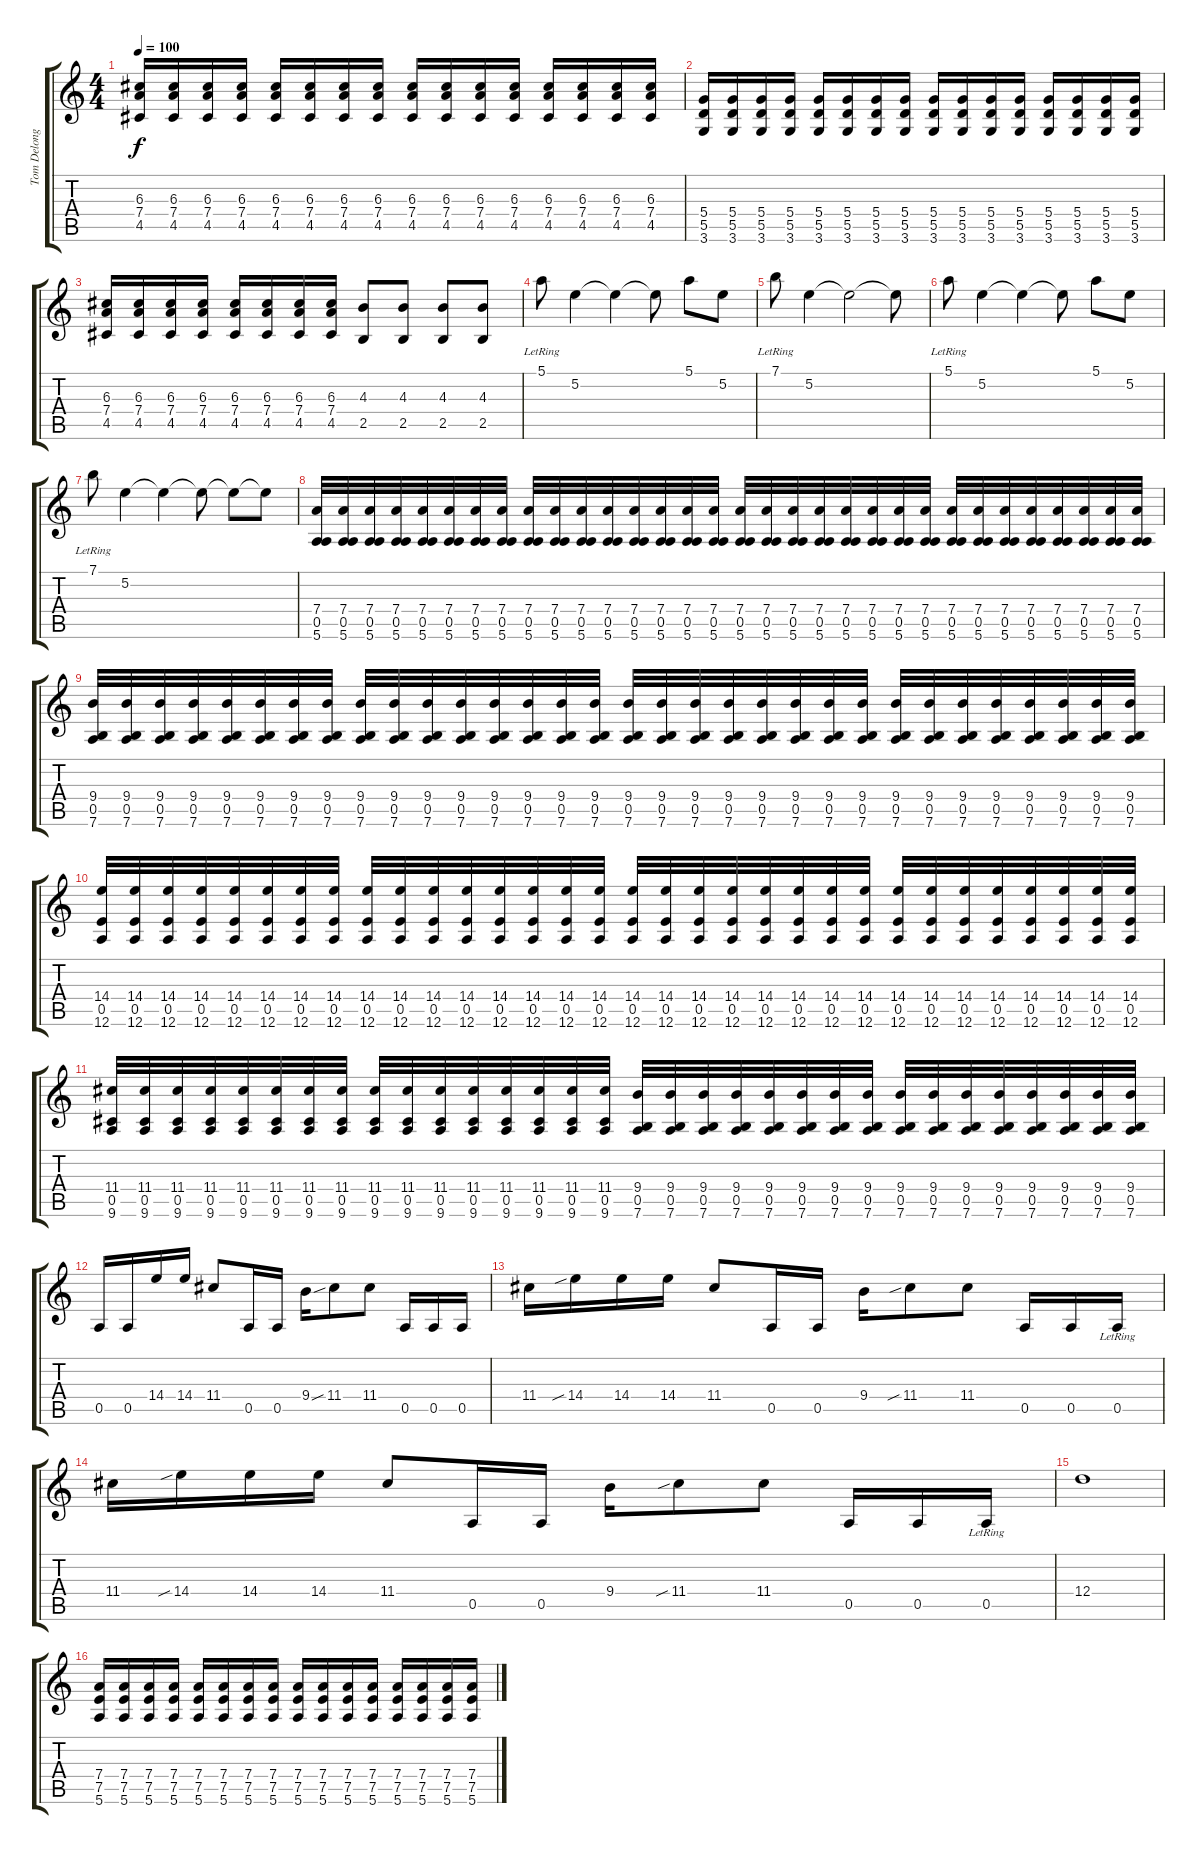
\track ("Tom Delonge - Guitare" "Tom Delong") {instrument distortionguitar}
\staff {score tabs}
\tuning (E4 B3 G3 D3 A2 E2) {hide}
\ts (4 4)
\tempo 100
\clef g2
\ks c
(6.3 7.4 4.5).16{dy f} (6.3 7.4 4.5).16 (6.3 7.4 4.5).16 (6.3 7.4 4.5).16 (6.3 7.4 4.5).16 (6.3 7.4 4.5).16 (6.3 7.4 4.5).16 (6.3 7.4 4.5).16 (6.3 7.4 4.5).16 (6.3 7.4 4.5).16 (6.3 7.4 4.5).16 (6.3 7.4 4.5).16 (6.3 7.4 4.5).16 (6.3 7.4 4.5).16 (6.3 7.4 4.5).16 (6.3 7.4 4.5).16 |
(5.4 5.5 3.6).16 (5.4 5.5 3.6).16 (5.4 5.5 3.6).16 (5.4 5.5 3.6).16 (5.4 5.5 3.6).16 (5.4 5.5 3.6).16 (5.4 5.5 3.6).16 (5.4 5.5 3.6).16 (5.4 5.5 3.6).16 (5.4 5.5 3.6).16 (5.4 5.5 3.6).16 (5.4 5.5 3.6).16 (5.4 5.5 3.6).16 (5.4 5.5 3.6).16 (5.4 5.5 3.6).16 (5.4 5.5 3.6).16 |
(6.3 7.4 4.5).16 (6.3 7.4 4.5).16 (6.3 7.4 4.5).16 (6.3 7.4 4.5).16 (6.3 7.4 4.5).16 (6.3 7.4 4.5).16 (6.3 7.4 4.5).16 (6.3 7.4 4.5).16 (4.3 2.5).8 (4.3 2.5).8 (4.3 2.5).8 (4.3 2.5).8 |
5.1{lr}.8 5.2.4 5.2{t}.4 5.2{t}.8 5.1.8 5.2.8 |
7.1{lr}.8 5.2.4 5.2{t}.2 5.2{t}.8 |
5.1{lr}.8 5.2.4 5.2{t}.4 5.2{t}.8 5.1.8 5.2.8 |
7.1{lr}.8 5.2.4 5.2{t}.4 5.2{t}.8 5.2{t}.8 5.2{t}.8 |
(7.4 0.5 5.6).32 (7.4 0.5 5.6).32 (7.4 0.5 5.6).32 (7.4 0.5 5.6).32 (7.4 0.5 5.6).32 (7.4 0.5 5.6).32 (7.4 0.5 5.6).32 (7.4 0.5 5.6).32 (7.4 0.5 5.6).32 (7.4 0.5 5.6).32 (7.4 0.5 5.6).32 (7.4 0.5 5.6).32 (7.4 0.5 5.6).32 (7.4 0.5 5.6).32 (7.4 0.5 5.6).32 (7.4 0.5 5.6).32 (7.4 0.5 5.6).32 (7.4 0.5 5.6).32 (7.4 0.5 5.6).32 (7.4 0.5 5.6).32 (7.4 0.5 5.6).32 (7.4 0.5 5.6).32 (7.4 0.5 5.6).32 (7.4 0.5 5.6).32 (7.4 0.5 5.6).32 (7.4 0.5 5.6).32 (7.4 0.5 5.6).32 (7.4 0.5 5.6).32 (7.4 0.5 5.6).32 (7.4 0.5 5.6).32 (7.4 0.5 5.6).32 (7.4 0.5 5.6).32 |
(9.4 0.5 7.6).32 (9.4 0.5 7.6).32 (9.4 0.5 7.6).32 (9.4 0.5 7.6).32 (9.4 0.5 7.6).32 (9.4 0.5 7.6).32 (9.4 0.5 7.6).32 (9.4 0.5 7.6).32 (9.4 0.5 7.6).32 (9.4 0.5 7.6).32 (9.4 0.5 7.6).32 (9.4 0.5 7.6).32 (9.4 0.5 7.6).32 (9.4 0.5 7.6).32 (9.4 0.5 7.6).32 (9.4 0.5 7.6).32 (9.4 0.5 7.6).32 (9.4 0.5 7.6).32 (9.4 0.5 7.6).32 (9.4 0.5 7.6).32 (9.4 0.5 7.6).32 (9.4 0.5 7.6).32 (9.4 0.5 7.6).32 (9.4 0.5 7.6).32 (9.4 0.5 7.6).32 (9.4 0.5 7.6).32 (9.4 0.5 7.6).32 (9.4 0.5 7.6).32 (9.4 0.5 7.6).32 (9.4 0.5 7.6).32 (9.4 0.5 7.6).32 (9.4 0.5 7.6).32 |
(14.4 0.5 12.6).32 (14.4 0.5 12.6).32 (14.4 0.5 12.6).32 (14.4 0.5 12.6).32 (14.4 0.5 12.6).32 (14.4 0.5 12.6).32 (14.4 0.5 12.6).32 (14.4 0.5 12.6).32 (14.4 0.5 12.6).32 (14.4 0.5 12.6).32 (14.4 0.5 12.6).32 (14.4 0.5 12.6).32 (14.4 0.5 12.6).32 (14.4 0.5 12.6).32 (14.4 0.5 12.6).32 (14.4 0.5 12.6).32 (14.4 0.5 12.6).32 (14.4 0.5 12.6).32 (14.4 0.5 12.6).32 (14.4 0.5 12.6).32 (14.4 0.5 12.6).32 (14.4 0.5 12.6).32 (14.4 0.5 12.6).32 (14.4 0.5 12.6).32 (14.4 0.5 12.6).32 (14.4 0.5 12.6).32 (14.4 0.5 12.6).32 (14.4 0.5 12.6).32 (14.4 0.5 12.6).32 (14.4 0.5 12.6).32 (14.4 0.5 12.6).32 (14.4 0.5 12.6).32 |
(11.4 0.5 9.6).32 (11.4 0.5 9.6).32 (11.4 0.5 9.6).32 (11.4 0.5 9.6).32 (11.4 0.5 9.6).32 (11.4 0.5 9.6).32 (11.4 0.5 9.6).32 (11.4 0.5 9.6).32 (11.4 0.5 9.6).32 (11.4 0.5 9.6).32 (11.4 0.5 9.6).32 (11.4 0.5 9.6).32 (11.4 0.5 9.6).32 (11.4 0.5 9.6).32 (11.4 0.5 9.6).32 (11.4 0.5 9.6).32 (9.4 0.5 7.6).32 (9.4 0.5 7.6).32 (9.4 0.5 7.6).32 (9.4 0.5 7.6).32 (9.4 0.5 7.6).32 (9.4 0.5 7.6).32 (9.4 0.5 7.6).32 (9.4 0.5 7.6).32 (9.4 0.5 7.6).32 (9.4 0.5 7.6).32 (9.4 0.5 7.6).32 (9.4 0.5 7.6).32 (9.4 0.5 7.6).32 (9.4 0.5 7.6).32 (9.4 0.5 7.6).32 (9.4 0.5 7.6).32 |
0.5.16{instrument electricguitarclean} 0.5.16 14.4.16 14.4.16 11.4.8 0.5.16 0.5.16 9.4.16 11.4{sib}.8 11.4.8 0.5.16 0.5.16 0.5.16 |
11.4.16 14.4{sib}.16 14.4.16 14.4.16 11.4.8 0.5.16 0.5.16 9.4.16 11.4{sib}.8 11.4.8 0.5.16 0.5.16 0.5{lr}.16 |
11.4.16 14.4{sib}.16 14.4.16 14.4.16 11.4.8 0.5.16 0.5.16 9.4.16 11.4{sib}.8 11.4.8 0.5.16 0.5.16 0.5{lr}.16 |
12.4.1 |
(7.4 7.5 5.6).16{instrument distortionguitar} (7.4 7.5 5.6).16 (7.4 7.5 5.6).16 (7.4 7.5 5.6).16 (7.4 7.5 5.6).16 (7.4 7.5 5.6).16 (7.4 7.5 5.6).16 (7.4 7.5 5.6).16 (7.4 7.5 5.6).16 (7.4 7.5 5.6).16 (7.4 7.5 5.6).16 (7.4 7.5 5.6).16 (7.4 7.5 5.6).16 (7.4 7.5 5.6).16 (7.4 7.5 5.6).16 (7.4 7.5 5.6).16
